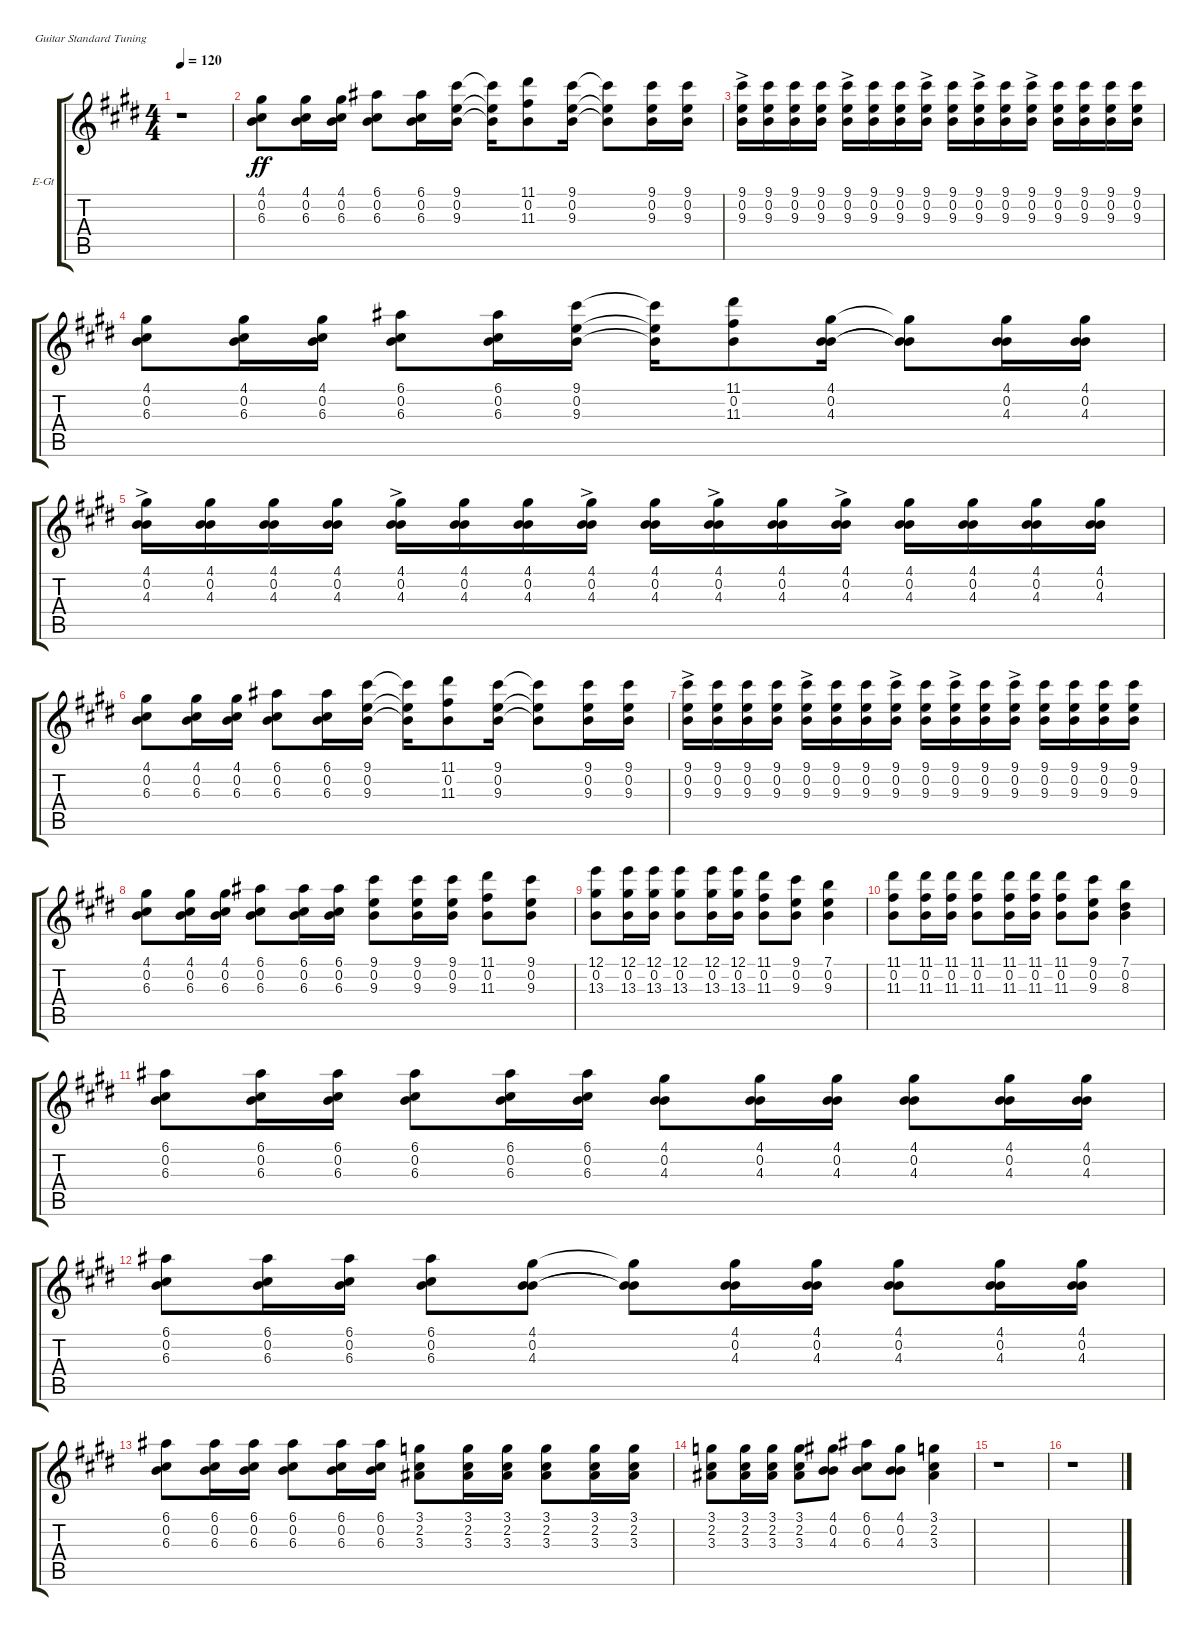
\defaultSystemsLayout 4
\bracketExtendMode groupsimilarinstruments
\firstSystemTrackNameOrientation horizontal
\otherSystemsTrackNameOrientation horizontal
\track ("Electric Guitar" "E-Gt") {instrument electricguitarclean}
\staff {score tabs}
\tuning (E4 B3 G3 D3 A2 E2)
\ts (4 4)
\tempo 120
\clef g2
\ks e
r.1{dy f} |
(6.3 0.2 4.1).8{dy ff} (4.1 0.2 6.3).16 (4.1 0.2 6.3).16 (6.3 0.2 6.1).8 (6.1 0.2 6.3).16 (9.3 0.2 9.1).16 (9.1{t} 0.2{t} 9.3{t}).16 (11.3 0.2 11.1).8 (9.1 0.2 9.3).16 (9.3{t} 0.2{t} 9.1{t}).8 (9.3 0.2 9.1).16 (9.3 0.2 9.1).16 |
\scale
0.522025 (9.3{ac} 0.2{ac} 9.1{ac}).16 (9.3 0.2 9.1).16 (9.3 0.2 9.1).16 (9.3 0.2 9.1).16 (9.3{ac} 0.2{ac} 9.1{ac}).16 (9.3 0.2 9.1).16 (9.3 0.2 9.1).16 (9.3{ac} 0.2{ac} 9.1{ac}).16 (9.3 0.2 9.1).16 (9.3{ac} 0.2{ac} 9.1{ac}).16 (9.3 0.2 9.1).16 (9.3{ac} 0.2{ac} 9.1{ac}).16 (9.3 0.2 9.1).16 (9.3 0.2 9.1).16 (9.3 0.2 9.1).16 (9.3 0.2 9.1).16 |
\scale
0.47837 (6.3 0.2 4.1).8 (4.1 0.2 6.3).16 (4.1 0.2 6.3).16 (6.3 0.2 6.1).8 (6.1 0.2 6.3).16 (9.3 0.2 9.1).16 (9.1{t} 0.2{t} 9.3{t}).16 (11.3 0.2 11.1).8 (4.1 0.2 4.3).16 (4.3{t} 0.2{t} 4.1{t}).8 (4.3 0.2 4.1).16 (4.3 0.2 4.1).16 |
(4.3{ac} 0.2{ac} 4.1{ac}).16 (4.3 0.2 4.1).16 (4.3 0.2 4.1).16 (4.3 0.2 4.1).16 (4.3{ac} 0.2{ac} 4.1{ac}).16 (4.3 0.2 4.1).16 (4.3 0.2 4.1).16 (4.3{ac} 0.2{ac} 4.1{ac}).16 (4.3 0.2 4.1).16 (4.3{ac} 0.2{ac} 4.1{ac}).16 (4.3 0.2 4.1).16 (4.3{ac} 0.2{ac} 4.1{ac}).16 (4.3 0.2 4.1).16 (4.3 0.2 4.1).16 (4.3 0.2 4.1).16 (4.3 0.2 4.1).16 |
(6.3 0.2 4.1).8 (4.1 0.2 6.3).16 (4.1 0.2 6.3).16 (6.3 0.2 6.1).8 (6.1 0.2 6.3).16 (9.3 0.2 9.1).16 (9.1{t} 0.2{t} 9.3{t}).16 (11.3 0.2 11.1).8 (9.1 0.2 9.3).16 (9.3{t} 0.2{t} 9.1{t}).8 (9.3 0.2 9.1).16 (9.3 0.2 9.1).16 |
\scale
0.506368 (9.3{ac} 0.2{ac} 9.1{ac}).16 (9.3 0.2 9.1).16 (9.3 0.2 9.1).16 (9.3 0.2 9.1).16 (9.3{ac} 0.2{ac} 9.1{ac}).16 (9.3 0.2 9.1).16 (9.3 0.2 9.1).16 (9.3{ac} 0.2{ac} 9.1{ac}).16 (9.3 0.2 9.1).16 (9.3{ac} 0.2{ac} 9.1{ac}).16 (9.3 0.2 9.1).16 (9.3{ac} 0.2{ac} 9.1{ac}).16 (9.3 0.2 9.1).16 (9.3 0.2 9.1).16 (9.3 0.2 9.1).16 (9.3 0.2 9.1).16 |
\scale
0.493907 (6.3 0.2 4.1).8 (4.1 0.2 6.3).16 (4.1 0.2 6.3).16 (6.3 0.2 6.1).8 (6.1 0.2 6.3).16 (6.3 0.2 6.1).16 (9.3 0.2 9.1).8 (9.1 0.2 9.3).16 (9.3 0.2 9.1).16 (11.1 11.3 0.2).8 (9.1 9.3 0.2).8 |
\scale
0.490773 (13.3 0.2 12.1).8 (12.1 0.2 13.3).16 (12.1 0.2 13.3).16 (13.3 0.2 12.1).8 (12.1 0.2 13.3).16 (12.1 0.2 13.3).16 (11.3 0.2 11.1).8 (9.1 0.2 9.3).8 (9.3 0.2 7.1).4 |
\scale
0.509209 (11.3 0.2 11.1).8 (11.1 0.2 11.3).16 (11.1 0.2 11.3).16 (11.3 0.2 11.1).8 (11.1 0.2 11.3).16 (11.1 0.2 11.3).16 (11.1 11.3 0.2).8 (9.1 0.2 9.3).8 (7.1 8.3 0.2).4 |
(6.1 0.2 6.3).8 (6.1 0.2 6.3).16 (6.1 0.2 6.3).16 (6.1 0.2 6.3).8 (6.1 0.2 6.3).16 (6.1 0.2 6.3).16 (4.1 0.2 4.3).8 (4.1 0.2 4.3).16 (4.1 0.2 4.3).16 (4.1 0.2 4.3).8 (4.1 0.2 4.3).16 (4.1 0.2 4.3).16 |
(6.1 0.2 6.3).8 (6.1 0.2 6.3).16 (6.1 0.2 6.3).16 (6.1 0.2 6.3).8 (4.1 0.2 4.3).8 (4.1{t} 0.2{t} 4.3{t}).8 (4.1 0.2 4.3).16 (4.1 0.2 4.3).16 (4.1 0.2 4.3).8 (4.1 0.2 4.3).16 (4.1 0.2 4.3).16 |
(6.1 0.2 6.3).8 (6.1 0.2 6.3).16 (6.1 0.2 6.3).16 (6.1 0.2 6.3).8 (6.1 0.2 6.3).16 (6.1 0.2 6.3).16 (3.1 2.2 3.3).8 (3.1 2.2 3.3).16 (3.1 2.2 3.3).16 (3.1 2.2 3.3).8 (3.1 2.2 3.3).16 (3.1 2.2 3.3).16 |
(3.1 2.2 3.3).8 (3.1 2.2 3.3).16 (3.1 2.2 3.3).16 (3.3 2.2 3.1).8 (4.3 0.2 4.1).8 (6.1 6.3 0.2).8 (4.1 4.3 0.2).8 (3.1 2.2 3.3).4 |
r.1 |
r.1
